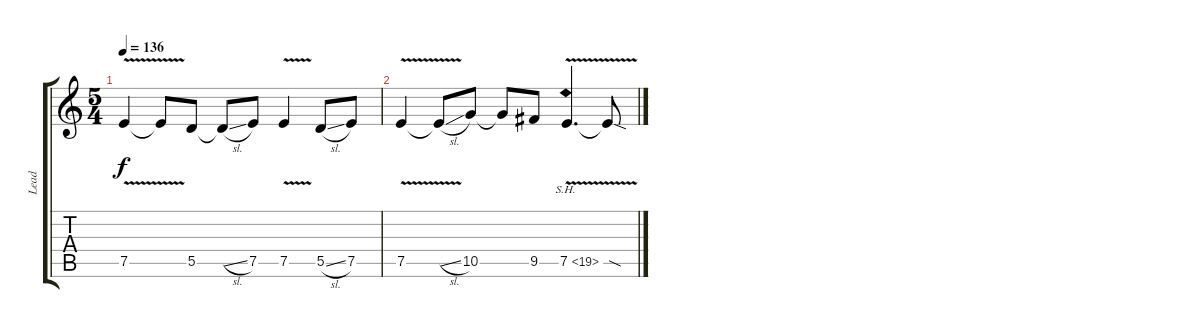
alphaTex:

\track ("Lead" "Lead") {instrument distortionguitar}
\staff {score tabs}
\tuning (E4 B3 G3 D3 A2 E2) {hide}
\ts (5 4)
\tempo 136
\clef g2
\ks c
7.5{v}.4{dy f} 7.5{t}.8 5.5.8 5.5{sl t}.8 7.5.8 7.5{v}.4 5.5{sl}.8 7.5.8 |
7.5{v}.4 7.5{sl t}.8 10.5.8 10.5{t}.8 9.5.8 7.5{sh 12 v}.4{d} 7.5{sod t}.8
